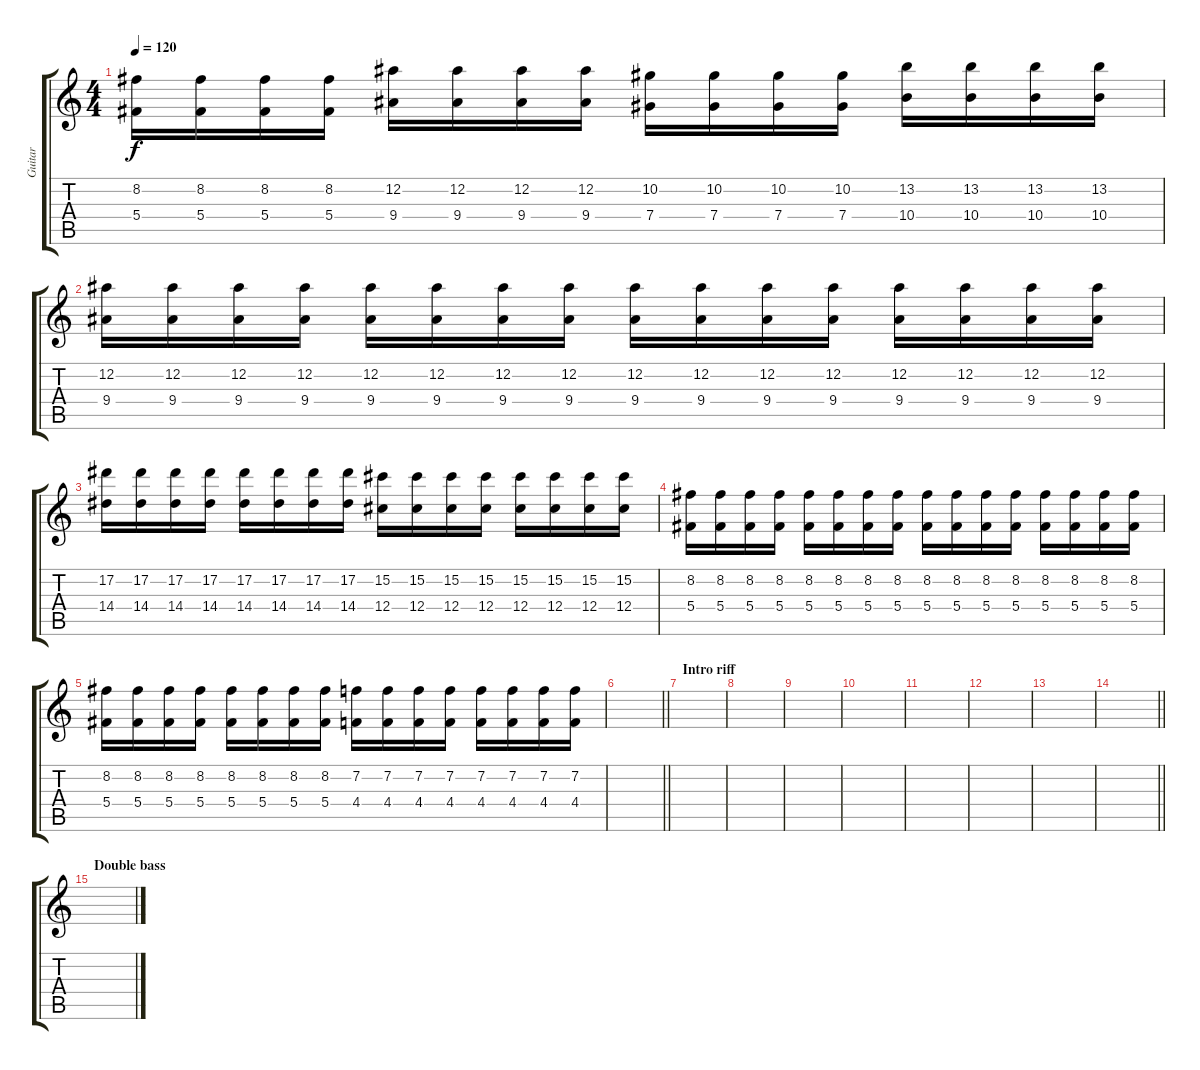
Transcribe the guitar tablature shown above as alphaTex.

\track ("Guitar" "Guitar") {instrument distortionguitar}
\staff {score tabs}
\tuning (Eb4 Bb3 Gb3 Db3 Ab2 Eb2) {hide}
\ts (4 4)
\tempo 120
\clef g2
\ks c
(8.2 5.4).16{dy f} (8.2 5.4).16 (8.2 5.4).16 (8.2 5.4).16 (12.2 9.4).16 (12.2 9.4).16 (12.2 9.4).16 (12.2 9.4).16 (10.2 7.4).16 (10.2 7.4).16 (10.2 7.4).16 (10.2 7.4).16 (13.2 10.4).16 (13.2 10.4).16 (13.2 10.4).16 (13.2 10.4).16 |
(12.2 9.4).16 (12.2 9.4).16 (12.2 9.4).16 (12.2 9.4).16 (12.2 9.4).16 (12.2 9.4).16 (12.2 9.4).16 (12.2 9.4).16 (12.2 9.4).16 (12.2 9.4).16 (12.2 9.4).16 (12.2 9.4).16 (12.2 9.4).16 (12.2 9.4).16 (12.2 9.4).16 (12.2 9.4).16 |
(17.2 14.4).16 (17.2 14.4).16 (17.2 14.4).16 (17.2 14.4).16 (17.2 14.4).16 (17.2 14.4).16 (17.2 14.4).16 (17.2 14.4).16 (15.2 12.4).16 (15.2 12.4).16 (15.2 12.4).16 (15.2 12.4).16 (15.2 12.4).16 (15.2 12.4).16 (15.2 12.4).16 (15.2 12.4).16 |
(8.2 5.4).16 (8.2 5.4).16 (8.2 5.4).16 (8.2 5.4).16 (8.2 5.4).16 (8.2 5.4).16 (8.2 5.4).16 (8.2 5.4).16 (8.2 5.4).16 (8.2 5.4).16 (8.2 5.4).16 (8.2 5.4).16 (8.2 5.4).16 (8.2 5.4).16 (8.2 5.4).16 (8.2 5.4).16 |
(8.2 5.4).16 (8.2 5.4).16 (8.2 5.4).16 (8.2 5.4).16 (8.2 5.4).16 (8.2 5.4).16 (8.2 5.4).16 (8.2 5.4).16 (7.2 4.4).16 (7.2 4.4).16 (7.2 4.4).16 (7.2 4.4).16 (7.2 4.4).16 (7.2 4.4).16 (7.2 4.4).16 (7.2 4.4).16 |
\barLineRight lightlight
|
\section ("" "Intro riff")
|
|
|
|
|
|
|
\barLineRight lightlight
|
\section ("" "Double bass")
